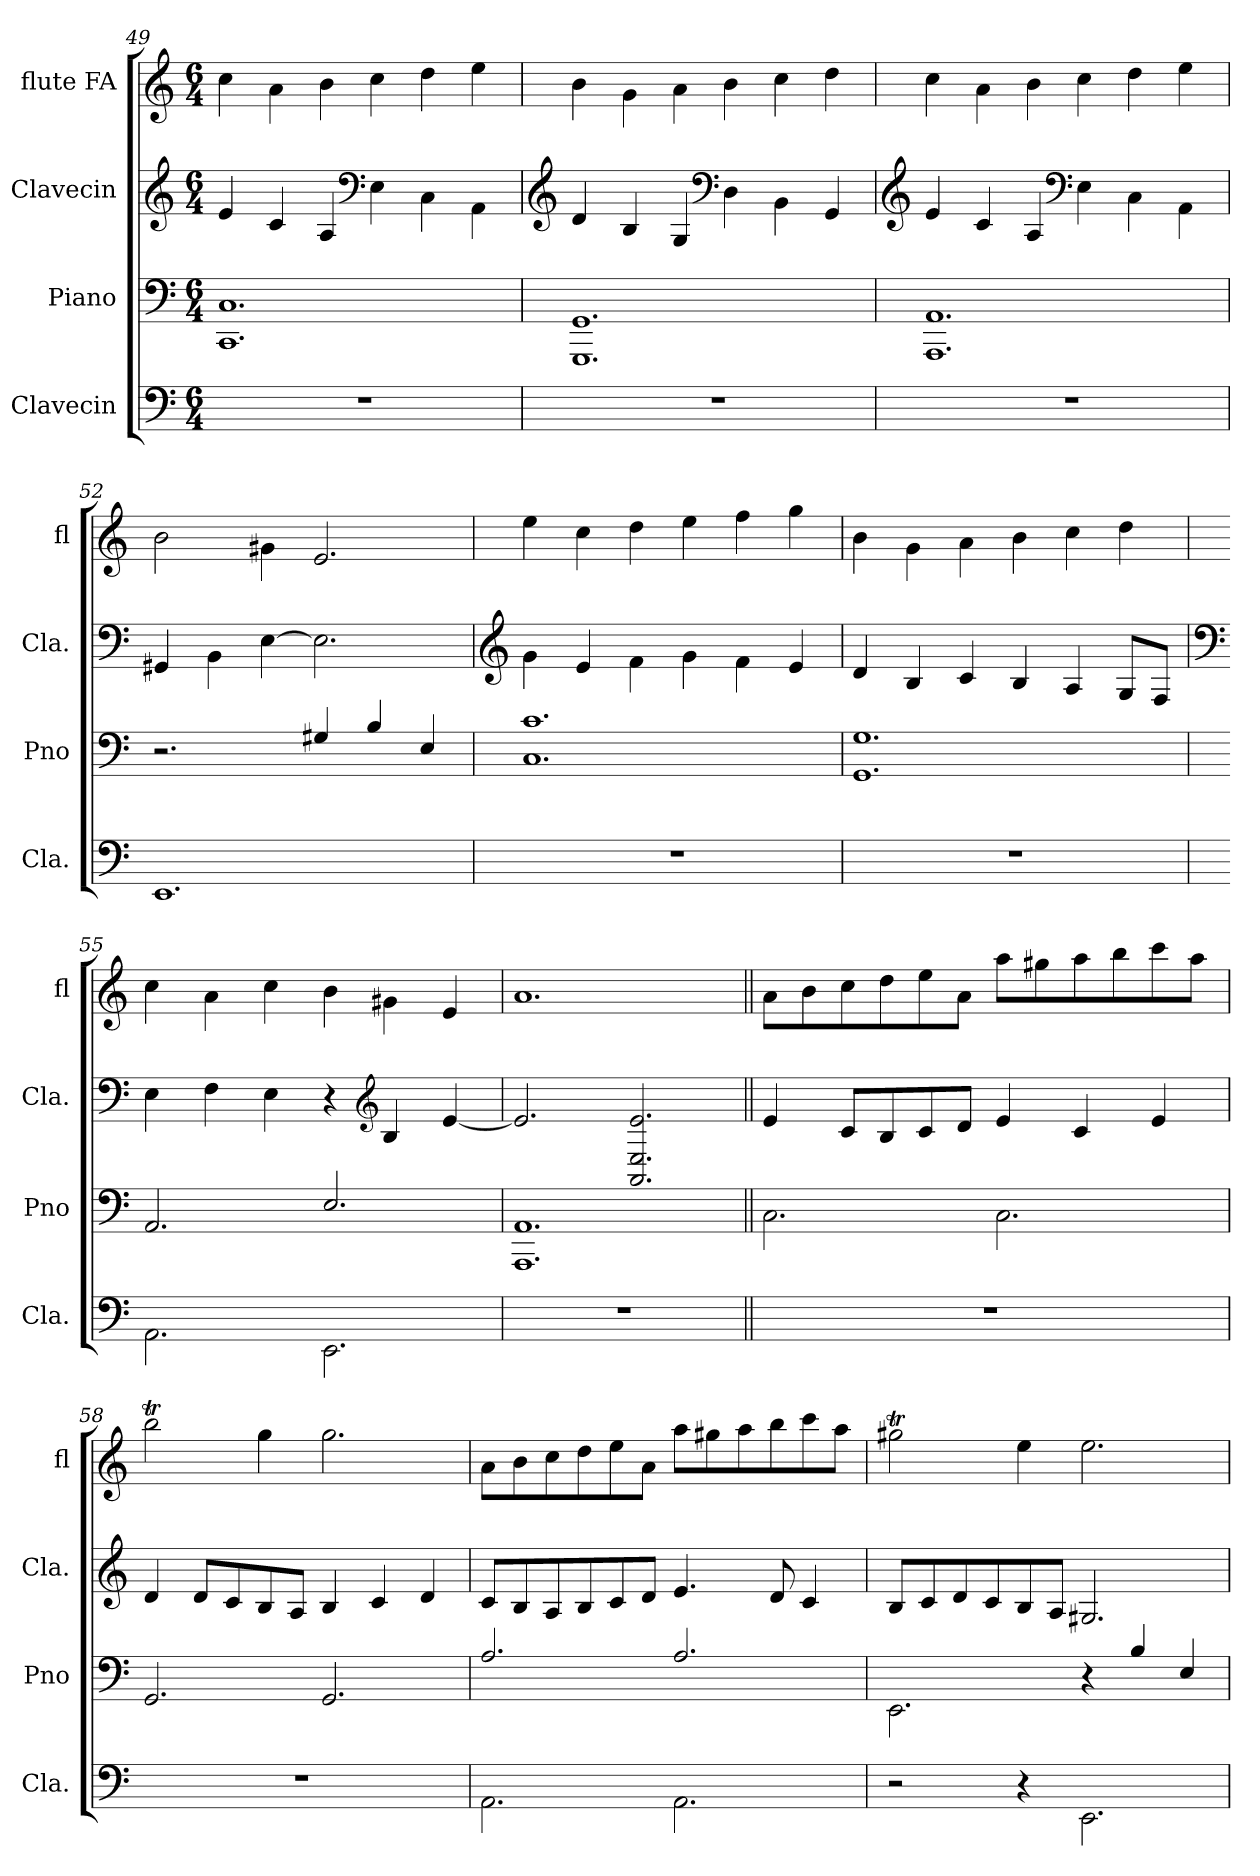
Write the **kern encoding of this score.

**kern	**kern	**kern	**kern
*part4	*part3	*part2	*part1
*staff4	*staff3	*staff2	*staff1
*I"Clavecin	*I"Piano	*I"Clavecin	*I"flute FA
*I'Cla.	*I'Pno	*I'Cla.	*I'fl
*clefF4	*clefF4	*clefG2	*clefG2
*k[]	*k[]	*k[]	*k[]
*M6/4	*M6/4	*M6/4	*M6/4
=49	=49	=49	=49
1.r	1.CC 1.C	4e/	4cc\
.	.	4c/	4a\
.	.	4A/	4b\
*	*	*clefF4	*
.	.	4E\	4cc\
.	.	4C\	4dd\
.	.	4AA\	4ee\
=50	=50	=50	=50
*	*	*clefG2	*
1.r	1.GGG 1.GG	4d/	4b\
.	.	4B/	4g\
.	.	4G/	4a\
*	*	*clefF4	*
.	.	4D\	4b\
.	.	4BB\	4cc\
.	.	4GG/	4dd\
!!LO:LB:g=z
=51	=51	=51	=51
*	*	*clefG2	*
1.r	1.AAA 1.AA	4e/	4cc\
.	.	4c/	4a\
.	.	4A/	4b\
*	*	*clefF4	*
.	.	4E\	4cc\
.	.	4C\	4dd\
.	.	4AA\	4ee\
=52	=52	=52	=52
1.EE	2.r	4GG#X/	2b\
.	.	4BB\	.
.	.	[4E\	4g#X\
.	4G#X/	2.E\]	2.e/
.	4B/	.	.
.	4E/	.	.
=53	=53	=53	=53
*	*	*clefG2	*
1.r	1.C 1.c	4g\	4ee\
.	.	4e/	4cc\
.	.	4f\	4dd\
.	.	4g\	4ee\
.	.	4f\	4ff\
.	.	4e/	4gg\
=54	=54	=54	=54
1.r	1.GG 1.G	4d/	4b\
.	.	4B/	4g\
.	.	4c/	4a\
.	.	4B/	4b\
.	.	4A/	4cc\
.	.	8G/L	4dd\
.	.	8F/J	.
=55	=55	=55	=55
*	*	*clefF4	*
2.AA\	2.AA/	4E\	4cc\
.	.	4F\	4a\
.	.	4E\	4cc\
2.EE\	2.E/	4r	4b\
*	*	*clefG2	*
.	.	4B/	4g#X\
.	.	[4e/	4e/
!!LO:LB:g=z
=56	=56	=56	=56
1.r	1.AAA 1.AA	2.e/]	1.a
.	.	2.AA/ 2.E/ 2.e/	.
=57||	=57||	=57||	=57||
1.r	2.C\	4e/	8a\L
.	.	.	8b\
.	.	8c/L	8cc\
.	.	8B/	8dd\
.	.	8c/	8ee\
.	.	8d/J	8a\J
.	2.C\	4e/	8aa\L
.	.	.	8gg#X\
.	.	4c/	8aa\
.	.	.	8bb\
.	.	4e/	8ccc\
.	.	.	8aa\J
=58	=58	=58	=58
1.r	2.GG/	4d/	2bbt\
.	.	8d/L	.
.	.	8c/	.
.	.	8B/	4gg\
.	.	8A/J	.
.	2.GG/	4B/	2.gg\
.	.	4c/	.
.	.	4d/	.
!!LO:PB:g=z
=59	=59	=59	=59
2.AA\	2.A/	8c/L	8a\L
.	.	8B/	8b\
.	.	8A/	8cc\
.	.	8B/	8dd\
.	.	8c/	8ee\
.	.	8d/J	8a\J
2.AA\	2.A/	4.e/	8aa\L
.	.	.	8gg#X\
.	.	.	8aa\
.	.	8d/	8bb\
.	.	4c/	8ccc\
.	.	.	8aa\J
=60	=60	=60	=60
2r	2.EE\	8B/L	2gg#Xt\
.	.	8c/	.
.	.	8d/	.
.	.	8c/	.
4r	.	8B/	4ee\
.	.	8A/J	.
2.EE\	4r	2.G#X/	2.ee\
.	4B/	.	.
.	4E/	.	.
=	=	=	=
*-	*-	*-	*-
